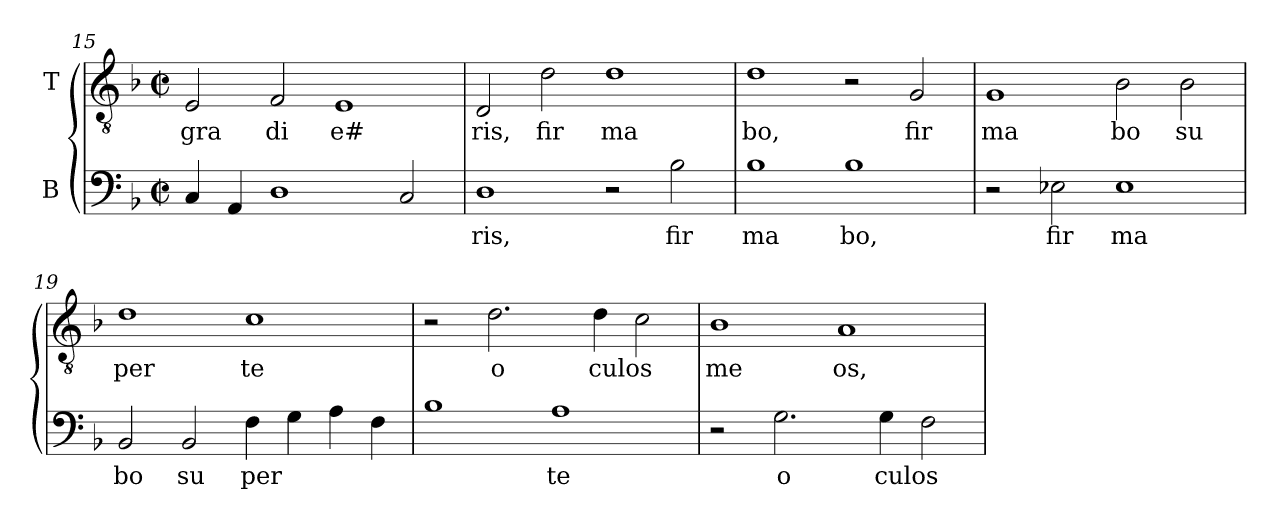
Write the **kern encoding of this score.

**kern	**text	**kern	**text
*part2	*part2	*part1	*part1
*staff2	*staff2	*staff1	*staff1
*I"B	*	*I"T	*
*clefF4	*	*clefGv2	*
*k[b-]	*	*k[b-]	*
*F:	*	*F:	*
*M2/2	*	*M2/2	*
*met(c|)	*	*met(c|)	*
=15	=15	=15	=15
!	!	!	!LO:LY:b:cj
4C/	.	2E/	gra
4AA/	.	.	.
!	!	!	!LO:LY:b:cj
1D	.	2F/	di
!	!	!	!LO:LY:b
.	.	1E	e#
2C/	.	.	.
=16	=16	=16	=16
!	!LO:LY:b:cj	!	!LO:LY:b:cj
1D	ris,	2D/	ris,
!	!	!	!LO:LY:b:cj
.	.	2d\	fir
!	!	!	!LO:LY:b:cj
2r	.	1d	ma
!	!LO:LY:b:cj	!	!
2B-\	fir	.	.
=17	=17	=17	=17
!	!LO:LY:b:cj	!	!LO:LY:b:cj
1B-	ma	1d	bo,
!	!LO:LY:b:cj	!	!
1B-	bo,	2r	.
!	!	!	!LO:LY:b:cj
.	.	2G/	fir
!!LO:LB:g=z
=18	=18	=18	=18
!	!	!	!LO:LY:b:cj
2r	.	1G	ma
!	!LO:LY:b:cj	!	!
2E-X\	fir	.	.
!	!LO:LY:b:cj	!	!LO:LY:b:cj
1E-	ma	2B-\	bo
!	!	!	!LO:LY:b:cj
.	.	2B-\	su
=19	=19	=19	=19
!	!LO:LY:b:cj	!	!LO:LY:b:cj
2BB-/	bo	1d	per
!	!LO:LY:b:cj	!	!
2BB-/	su	.	.
!	!LO:LY:b	!	!LO:LY:b:cj
4F\	per	1c	te
4G\	.	.	.
4A\	.	.	.
4F\	.	.	.
=20	=20	=20	=20
1B-	.	2r	.
!	!	!	!LO:LY:b:cj
.	.	2.d\	o
!	!LO:LY:b:cj	!	!
1A	te	.	.
!	!	!	!LO:LY:b
.	.	4d\	culos
.	.	2c\	.
=21	=21	=21	=21
!	!	!	!LO:LY:b:cj
2r	.	1B-	me
!	!LO:LY:b:cj	!	!
2.G\	o	.	.
!	!	!	!LO:LY:b:cj
.	.	1A	os,
!	!LO:LY:b	!	!
4G\	culos	.	.
2F\	.	.	.
=	=	=	=
*-	*-	*-	*-
